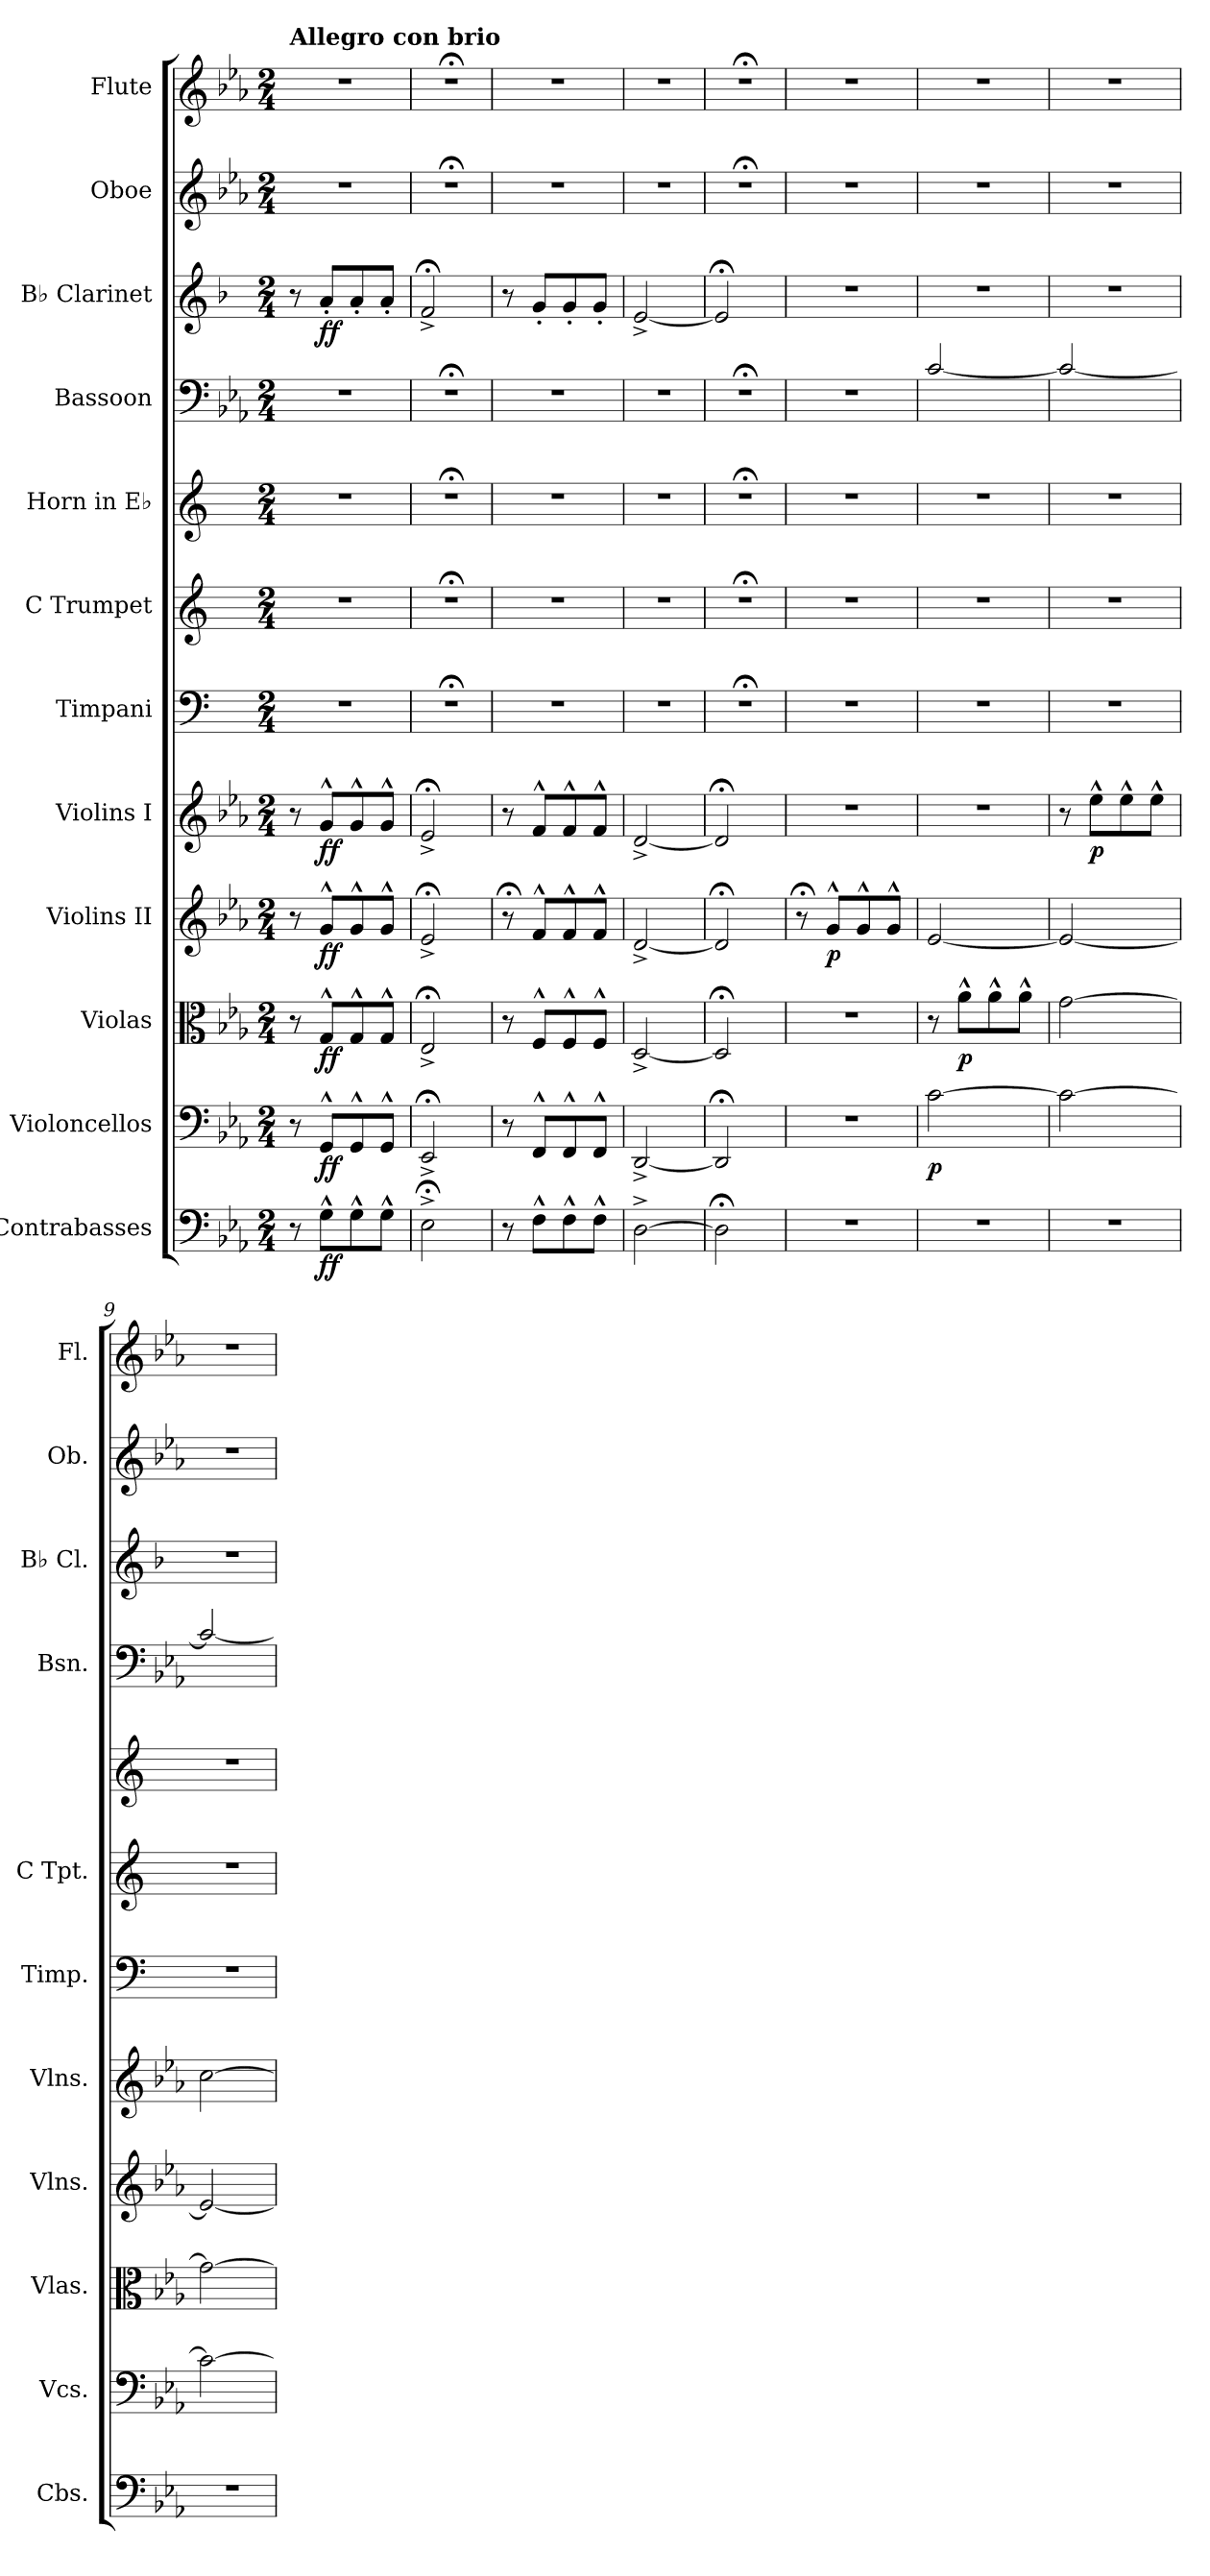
**kern	**dynam	**kern	**dynam	**kern	**dynam	**kern	**dynam	**kern	**dynam	**kern	**kern	**kern	**kern	**kern	**dynam	**kern	**kern
*part12	*part12	*part11	*part11	*part10	*part10	*part9	*part9	*part8	*part8	*part7	*part6	*part5	*part4	*part3	*part3	*part2	*part1
*staff12	*staff12	*staff11	*staff11	*staff10	*staff10	*staff9	*staff9	*staff8	*staff8	*staff7	*staff6	*staff5	*staff4	*staff3	*staff3	*staff2	*staff1
*I"Contrabasses	*	*I"Violoncellos	*	*I"Violas	*	*I"Violins II	*	*I"Violins I	*	*I"Timpani	*I"C Trumpet	*I"Horn in E♭	*I"Bassoon	*I"B♭ Clarinet	*	*I"Oboe	*I"Flute
*I'Cbs.	*	*I'Vcs.	*	*I'Vlas.	*	*I'Vlns.	*	*I'Vlns.	*	*I'Timp.	*I'C Tpt.	*	*I'Bsn.	*I'B♭ Cl.	*	*I'Ob.	*I'Fl.
*clefF4	*	*clefF4	*	*clefC3	*	*clefG2	*	*clefG2	*	*clefF4	*clefG2	*clefG2	*clefF4	*clefG2	*	*clefG2	*clefG2
*ITrd7c12	*	*	*	*	*	*	*	*	*	*	*	*ITrd4c7	*	*ITrd1c2	*	*	*
*k[b-e-a-]	*	*k[b-e-a-]	*	*k[b-e-a-]	*	*k[b-e-a-]	*	*k[b-e-a-]	*	*k[]	*k[]	*k[b-]	*k[b-e-a-]	*k[b-e-a-]	*	*k[b-e-a-]	*k[b-e-a-]
*M2/4	*	*M2/4	*	*M2/4	*	*M2/4	*	*M2/4	*	*M2/4	*M2/4	*M2/4	*M2/4	*M2/4	*	*M2/4	*M2/4
*MM324	*	*MM324	*	*MM324	*	*MM324	*	*MM324	*	*MM324	*MM324	*MM324	*MM324	*MM324	*	*MM324	*MM324
=1	=1	=1	=1	=1	=1	=1	=1	=1	=1	=1	=1	=1	=1	=1	=1	=1	=1
!	!	!	!	!	!	!	!	!	!	!	!	!	!	!	!	!	!LO:TX:a:B:t=Allegro con brio
8r	.	8r	.	8r	.	8r	.	8r	.	2r	2r	2r	2r	8r	.	2r	2r
!	!LO:DY:b	!	!LO:DY:b	!	!LO:DY:b	!	!LO:DY:b	!	!LO:DY:b	!	!	!	!	!	!LO:DY:b	!	!
8GG^^\L	ff	8GG^^/L	ff	8G^^/L	ff	8g^^/L	ff	8g^^/L	ff	.	.	.	.	8g'/L	ff	.	.
8GG^^\	.	8GG^^/	.	8G^^/	.	8g^^/	.	8g^^/	.	.	.	.	.	8g'/	.	.	.
8GG^^\J	.	8GG^^/J	.	8G^^/J	.	8g^^/J	.	8g^^/J	.	.	.	.	.	8g'/J	.	.	.
=2	=2	=2	=2	=2	=2	=2	=2	=2	=2	=2	=2	=2	=2	=2	=2	=2	=2
2EE-;<^\	.	2EE-;<^/	.	2E-;<^/	.	2e-;<^/	.	2e-;<^/	.	2r;<	2r;<	2r;<	2r;<	2e-;<^/	.	2r;<	2r;<
=3	=3	=3	=3	=3	=3	=3	=3	=3	=3	=3	=3	=3	=3	=3	=3	=3	=3
8r	.	8r	.	8r	.	8r;<	.	8r	.	2r	2r	2r	2r	8r	.	2r	2r
8FF^^\L	.	8FF^^/L	.	8F^^/L	.	8f^^/L	.	8f^^/L	.	.	.	.	.	8f'/L	.	.	.
8FF^^\	.	8FF^^/	.	8F^^/	.	8f^^/	.	8f^^/	.	.	.	.	.	8f'/	.	.	.
8FF^^\J	.	8FF^^/J	.	8F^^/J	.	8f^^/J	.	8f^^/J	.	.	.	.	.	8f'/J	.	.	.
=4	=4	=4	=4	=4	=4	=4	=4	=4	=4	=4	=4	=4	=4	=4	=4	=4	=4
[2DD^\	.	[2DD^/	.	[2D^/	.	[2d^/	.	[2d^/	.	2r	2r	2r	2r	[2d^/	.	2r	2r
=5	=5	=5	=5	=5	=5	=5	=5	=5	=5	=5	=5	=5	=5	=5	=5	=5	=5
2DD;<\]	.	2DD;</]	.	2D;</]	.	2d;</]	.	2d;</]	.	2r;<	2r;<	2r;<	2r;<	2d;</]	.	2r;<	2r;<
=6	=6	=6	=6	=6	=6	=6	=6	=6	=6	=6	=6	=6	=6	=6	=6	=6	=6
2r	.	2r	.	2r	.	8r;<	.	2r	.	2r	2r	2r	2r	2r	.	2r	2r
!	!	!	!	!	!	!	!LO:DY:b	!	!	!	!	!	!	!	!	!	!
.	.	.	.	.	.	8g^^/L	p	.	.	.	.	.	.	.	.	.	.
.	.	.	.	.	.	8g^^/	.	.	.	.	.	.	.	.	.	.	.
.	.	.	.	.	.	8g^^/J	.	.	.	.	.	.	.	.	.	.	.
=7	=7	=7	=7	=7	=7	=7	=7	=7	=7	=7	=7	=7	=7	=7	=7	=7	=7
!	!	!	!LO:DY:b	!	!	!	!	!	!	!	!	!	!	!	!	!	!
2r	.	[2c\	p	8r	.	[2e-/	.	2r	.	2r	2r	2r	[2c/	2r	.	2r	2r
!	!	!	!	!	!LO:DY:b	!	!	!	!	!	!	!	!	!	!	!	!
.	.	.	.	8a-^^\L	p	.	.	.	.	.	.	.	.	.	.	.	.
.	.	.	.	8a-^^\	.	.	.	.	.	.	.	.	.	.	.	.	.
.	.	.	.	8a-^^\J	.	.	.	.	.	.	.	.	.	.	.	.	.
=8	=8	=8	=8	=8	=8	=8	=8	=8	=8	=8	=8	=8	=8	=8	=8	=8	=8
2r	.	2c\_	.	[2g\	.	2e-/_	.	8r	.	2r	2r	2r	2c/_	2r	.	2r	2r
!	!	!	!	!	!	!	!	!	!LO:DY:b	!	!	!	!	!	!	!	!
.	.	.	.	.	.	.	.	8ee-^^\L	p	.	.	.	.	.	.	.	.
.	.	.	.	.	.	.	.	8ee-^^\	.	.	.	.	.	.	.	.	.
.	.	.	.	.	.	.	.	8ee-^^\J	.	.	.	.	.	.	.	.	.
=9	=9	=9	=9	=9	=9	=9	=9	=9	=9	=9	=9	=9	=9	=9	=9	=9	=9
2r	.	2c\_	.	2g\_	.	2e-/_	.	[2cc\	.	2r	2r	2r	2c/_	2r	.	2r	2r
=	=	=	=	=	=	=	=	=	=	=	=	=	=	=	=	=	=
*-	*-	*-	*-	*-	*-	*-	*-	*-	*-	*-	*-	*-	*-	*-	*-	*-	*-
